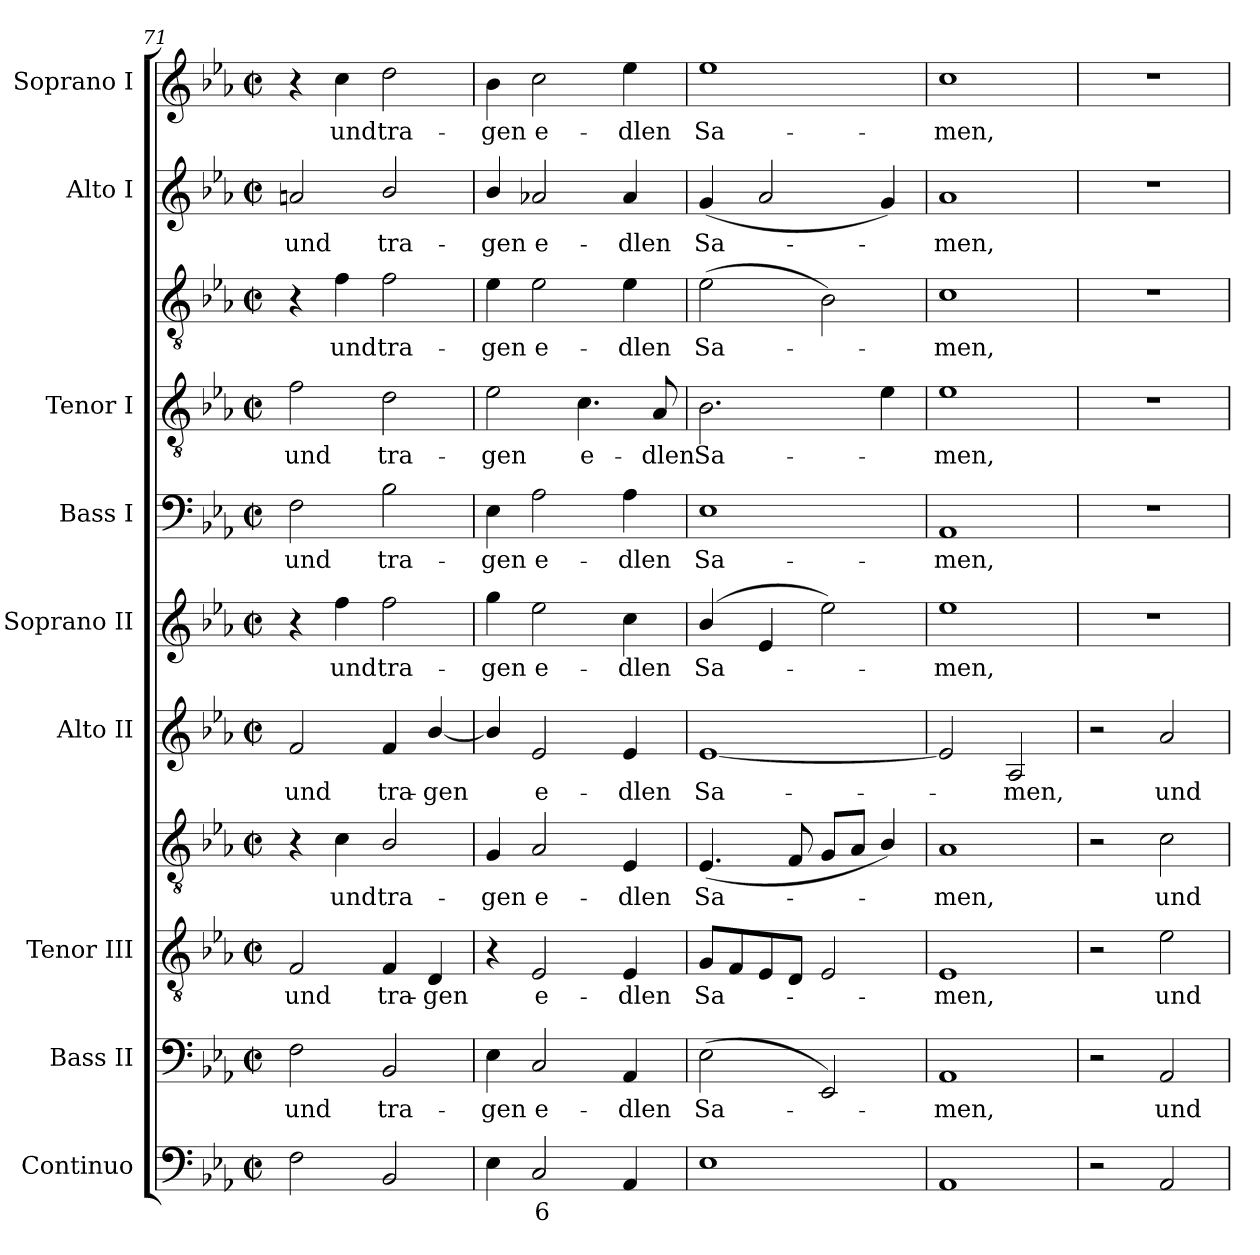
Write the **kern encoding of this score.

**kern	**text	**kern	**text	**kern	**text	**kern	**text	**kern	**text	**kern	**text	**kern	**text	**kern	**text	**kern	**text	**kern	**text	**kern	**text
*part9	*part9	*part8	*part8	*part7	*part7	*part7	*part7	*part6	*part6	*part5	*part5	*part4	*part4	*part3	*part3	*part3	*part3	*part2	*part2	*part1	*part1
*staff11	*staff11	*staff10	*staff10	*staff9	*staff9	*staff8	*staff8	*staff7	*staff7	*staff6	*staff6	*staff5	*staff5	*staff4	*staff4	*staff3	*staff3	*staff2	*staff2	*staff1	*staff1
*I"Continuo	*	*I"Bass II	*	*I"Tenor III	*	*	*	*I"Alto II	*	*I"Soprano II	*	*I"Bass I	*	*I"Tenor I	*	*	*	*I"Alto I	*	*I"Soprano I	*
*	*	*I'B	*	*I'T	*	*	*	*I'A	*	*I'S	*	*I'B	*	*I'T	*	*	*	*I'A	*	*I'S	*
!!LO:LB:g=z
*clefF4	*	*clefF4	*	*clefGv2	*	*clefGv2	*	*clefG2	*	*clefG2	*	*clefF4	*	*clefGv2	*	*clefGv2	*	*clefG2	*	*clefG2	*
*k[b-e-a-]	*	*k[b-e-a-]	*	*k[b-e-a-]	*	*k[b-e-a-]	*	*k[b-e-a-]	*	*k[b-e-a-]	*	*k[b-e-a-]	*	*k[b-e-a-]	*	*k[b-e-a-]	*	*k[b-e-a-]	*	*k[b-e-a-]	*
*E-:	*	*E-:	*	*E-:	*	*E-:	*	*E-:	*	*E-:	*	*E-:	*	*E-:	*	*E-:	*	*E-:	*	*E-:	*
*M2/2	*	*M2/2	*	*M2/2	*	*M2/2	*	*M2/2	*	*M2/2	*	*M2/2	*	*M2/2	*	*M2/2	*	*M2/2	*	*M2/2	*
*met(c|)	*	*met(c|)	*	*met(c|)	*	*met(c|)	*	*met(c|)	*	*met(c|)	*	*met(c|)	*	*met(c|)	*	*met(c|)	*	*met(c|)	*	*met(c|)	*
=71	=71	=71	=71	=71	=71	=71	=71	=71	=71	=71	=71	=71	=71	=71	=71	=71	=71	=71	=71	=71	=71
!	!	!	!LO:LY:b	!	!LO:LY:b	!	!	!	!LO:LY:b	!	!	!	!LO:LY:b	!	!LO:LY:b	!	!	!	!LO:LY:b	!	!
2F\	.	2F	und	2F	-und	4r	.	2f	und	4r	.	2F	und	2f	-und	4r	.	2an	und	4r	.
!	!	!	!	!	!	!	!LO:LY:b	!	!	!	!LO:LY:b	!	!	!	!	!	!LO:LY:b	!	!	!	!LO:LY:b
.	.	.	.	.	.	4c	und	.	.	4ff	und	.	.	.	.	4f	und	.	.	4cc	und
!	!	!	!LO:LY:b	!	!LO:LY:b	!	!LO:LY:b	!	!LO:LY:b	!	!LO:LY:b	!	!LO:LY:b	!	!LO:LY:b	!	!LO:LY:b	!	!LO:LY:b	!	!LO:LY:b
2BB-/	.	2BB-	tra-	4F	tra-	2B-/	tra-	4f	tra-	2ff	tra-	2B-	tra-	2d	tra-	2f	tra-	2b-/	tra-	2dd	tra-
!	!	!	!	!	!LO:LY:b	!	!	!	!LO:LY:b	!	!	!	!	!	!	!	!	!	!	!	!
.	.	.	.	4D	-gen	.	.	[4b-/	-gen	.	.	.	.	.	.	.	.	.	.	.	.
=72	=72	=72	=72	=72	=72	=72	=72	=72	=72	=72	=72	=72	=72	=72	=72	=72	=72	=72	=72	=72	=72
!	!	!	!LO:LY:b	!	!	!	!LO:LY:b	!	!	!	!LO:LY:b	!	!LO:LY:b	!	!LO:LY:b	!	!LO:LY:b	!	!LO:LY:b	!	!LO:LY:b
4E-	.	4E-	-gen	4r	.	4G	gen	4b-/]	.	4gg	-gen	4E-	-gen	2e-	gen	4e-	-gen	4b-/	-gen	4b-	-gen
!	!LO:LY:b	!	!LO:LY:b	!	!LO:LY:b	!	!LO:LY:b	!	!LO:LY:b	!	!LO:LY:b	!	!LO:LY:b	!	!	!	!LO:LY:b	!	!LO:LY:b	!	!LO:LY:b
2C	6	2C	e-	2E-	e-	2A-	e-	2e-	e-	2ee-	e-	2A-	e-	.	.	2e-	e-	2a-X	e-	2cc	e-
!	!	!	!	!	!	!	!	!	!	!	!	!	!	!	!LO:LY:b	!	!	!	!	!	!
.	.	.	.	.	.	.	.	.	.	.	.	.	.	4.c	e-	.	.	.	.	.	.
!	!	!	!LO:LY:b	!	!LO:LY:b	!	!LO:LY:b	!	!LO:LY:b	!	!LO:LY:b	!	!LO:LY:b	!	!	!	!LO:LY:b	!	!LO:LY:b	!	!LO:LY:b
4AA-	.	4AA-	-dlen	4E-	-dlen	4E-	-dlen	4e-	-dlen	4cc	-dlen	4A-	-dlen	.	.	4e-	-dlen	4a-	-dlen	4ee-	-dlen
!	!	!	!	!	!	!	!	!	!	!	!	!	!	!	!LO:LY:b	!	!	!	!	!	!
.	.	.	.	.	.	.	.	.	.	.	.	.	.	8A-	-dlen	.	.	.	.	.	.
=73	=73	=73	=73	=73	=73	=73	=73	=73	=73	=73	=73	=73	=73	=73	=73	=73	=73	=73	=73	=73	=73
!	!	!	!LO:LY:b	!	!LO:LY:b	!	!LO:LY:b	!	!LO:LY:b	!	!LO:LY:b	!	!LO:LY:b	!	!LO:LY:b	!	!LO:LY:b	!	!LO:LY:b	!	!LO:LY:b
1E-	.	(<2E-	Sa-	8GL	Sa-	(<4.E-	Sa-	[1e-	Sa-	(>4b-/	Sa-	1E-	Sa-	2.B-	Sa-	(>2e-	Sa-	(<4g	Sa-	1ee-	Sa-
.	.	.	.	8F	.	.	.	.	.	.	.	.	.	.	.	.	.	.	.	.	.
.	.	.	.	8E-	.	.	.	.	.	4e-	.	.	.	.	.	.	.	2a-	.	.	.
.	.	.	.	8DJ	.	8F	.	.	.	.	.	.	.	.	.	.	.	.	.	.	.
.	.	2EE-)	.	2E-	.	8GL	.	.	.	2ee-)	.	.	.	.	.	2B-)	.	.	.	.	.
.	.	.	.	.	.	8A-J	.	.	.	.	.	.	.	.	.	.	.	.	.	.	.
.	.	.	.	.	.	4B-/)	.	.	.	.	.	.	.	4e-	.	.	.	4g)	.	.	.
=74	=74	=74	=74	=74	=74	=74	=74	=74	=74	=74	=74	=74	=74	=74	=74	=74	=74	=74	=74	=74	=74
!	!	!	!LO:LY:b	!	!LO:LY:b	!	!LO:LY:b	!	!	!	!LO:LY:b	!	!LO:LY:b	!	!LO:LY:b	!	!LO:LY:b	!	!LO:LY:b	!	!LO:LY:b
1AA-	.	1AA-	men,	1E-	men,	1A-	men,	2e-]	.	1ee-	men,	1AA-	-men,	1e-	men,	1c	men,	1a-	men,	1cc	-men,
!	!	!	!	!	!	!	!	!	!LO:LY:b	!	!	!	!	!	!	!	!	!	!	!	!
.	.	.	.	.	.	.	.	2A-	men,	.	.	.	.	.	.	.	.	.	.	.	.
=75	=75	=75	=75	=75	=75	=75	=75	=75	=75	=75	=75	=75	=75	=75	=75	=75	=75	=75	=75	=75	=75
2r	.	2r	.	2r	.	2r	.	2r	.	1r	.	1r	.	1r	.	1r	.	1r	.	1r	.
!	!	!	!LO:LY:b	!	!LO:LY:b	!	!LO:LY:b	!	!LO:LY:b	!	!	!	!	!	!	!	!	!	!	!	!
2AA-	.	2AA-	und	2e-	und	2c	und	2a-	und	.	.	.	.	.	.	.	.	.	.	.	.
=	=	=	=	=	=	=	=	=	=	=	=	=	=	=	=	=	=	=	=	=	=
*-	*-	*-	*-	*-	*-	*-	*-	*-	*-	*-	*-	*-	*-	*-	*-	*-	*-	*-	*-	*-	*-
